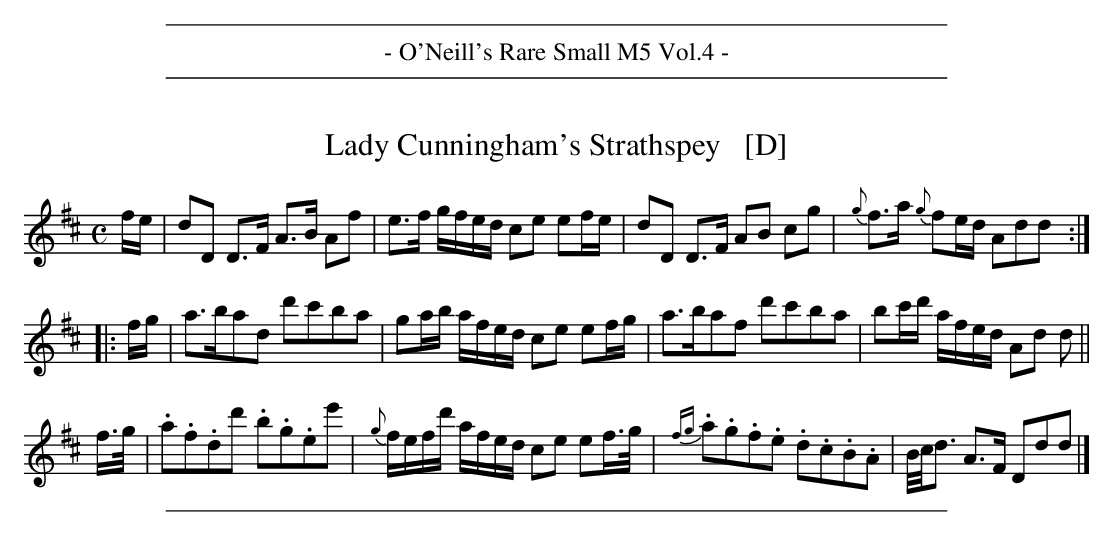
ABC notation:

X:1
T: Lady Cunningham's Strathspey   [D]
M: C
L: 1/16
K: D
fe |\
d2D2 D3F A3B A2f2 | e3f gfed c2e2 e2fe |\
d2D2 D3F A2B2 c2g2 | {g}f3a {g}f2ed A2d2d2 ::
fg |\
a3ba2d2 d'2c'2b2a2 | g2ab afed c2e2 e2fg |\
a3ba2f2 d'2c'2b2a2 | b2c'd' afed A2d2 d2 ||
f>g |\
.a2.f2.d2d'2 .b2.g2.e2e'2 | {g}fefd' afed c2e2 e2f>g |\
{fg}.a2.g2.f2.e2 .d2.c2.B2.A2 | B/c/d3  A3F D2d2d2 |]
